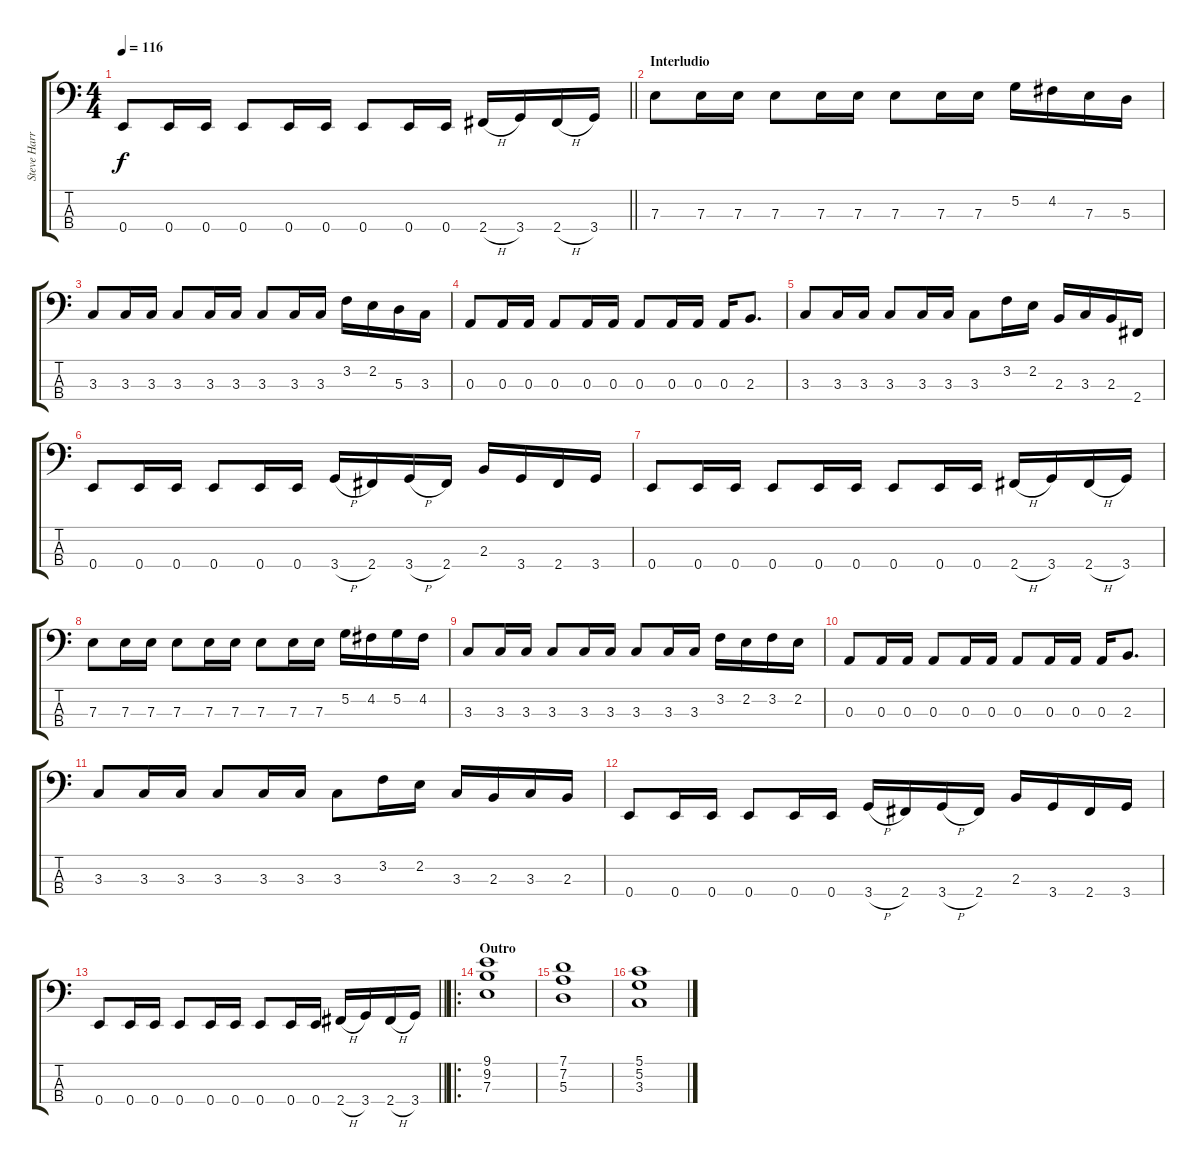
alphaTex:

\track ("Steve Harris" "Steve Harr") {instrument electricbassfinger}
\staff {score tabs}
\tuning (G2 D2 A1 E1) {hide}
\ts (4 4)
\tempo 116
\clef f4
\barLineRight lightlight
\ks c
0.4.8{dy f} 0.4.16 0.4.16 0.4.8 0.4.16 0.4.16 0.4.8 0.4.16 0.4.16 2.4{h}.16 3.4.16 2.4{h}.16 3.4.16 |
\section ("" "Interludio")
7.3.8 7.3.16 7.3.16 7.3.8 7.3.16 7.3.16 7.3.8 7.3.16 7.3.16 5.2.16 4.2.16 7.3.16 5.3.16 |
3.3.8 3.3.16 3.3.16 3.3.8 3.3.16 3.3.16 3.3.8 3.3.16 3.3.16 3.2.16 2.2.16 5.3.16 3.3.16 |
0.3.8 0.3.16 0.3.16 0.3.8 0.3.16 0.3.16 0.3.8 0.3.16 0.3.16 0.3.16 2.3.8{d} |
3.3.8 3.3.16 3.3.16 3.3.8 3.3.16 3.3.16 3.3.8 3.2.16 2.2.16 2.3.16 3.3.16 2.3.16 2.4.16 |
0.4.8 0.4.16 0.4.16 0.4.8 0.4.16 0.4.16 3.4{h}.16 2.4.16 3.4{h}.16 2.4.16 2.3.16 3.4.16 2.4.16 3.4.16 |
0.4.8 0.4.16 0.4.16 0.4.8 0.4.16 0.4.16 0.4.8 0.4.16 0.4.16 2.4{h}.16 3.4.16 2.4{h}.16 3.4.16 |
7.3.8 7.3.16 7.3.16 7.3.8 7.3.16 7.3.16 7.3.8 7.3.16 7.3.16 5.2.16 4.2.16 5.2.16 4.2.16 |
3.3.8 3.3.16 3.3.16 3.3.8 3.3.16 3.3.16 3.3.8 3.3.16 3.3.16 3.2.16 2.2.16 3.2.16 2.2.16 |
0.3.8 0.3.16 0.3.16 0.3.8 0.3.16 0.3.16 0.3.8 0.3.16 0.3.16 0.3.16 2.3.8{d} |
3.3.8 3.3.16 3.3.16 3.3.8 3.3.16 3.3.16 3.3.8 3.2.16 2.2.16 3.3.16 2.3.16 3.3.16 2.3.16 |
0.4.8 0.4.16 0.4.16 0.4.8 0.4.16 0.4.16 3.4{h}.16 2.4.16 3.4{h}.16 2.4.16 2.3.16 3.4.16 2.4.16 3.4.16 |
\barLineRight lightlight
0.4.8 0.4.16 0.4.16 0.4.8 0.4.16 0.4.16 0.4.8 0.4.16 0.4.16 2.4{h}.16 3.4.16 2.4{h}.16 3.4.16 |
\ro
\section ("" "Outro")
(9.1 9.2 7.3).1 |
(7.1 7.2 5.3).1 |
(5.1 5.2 3.3).1
